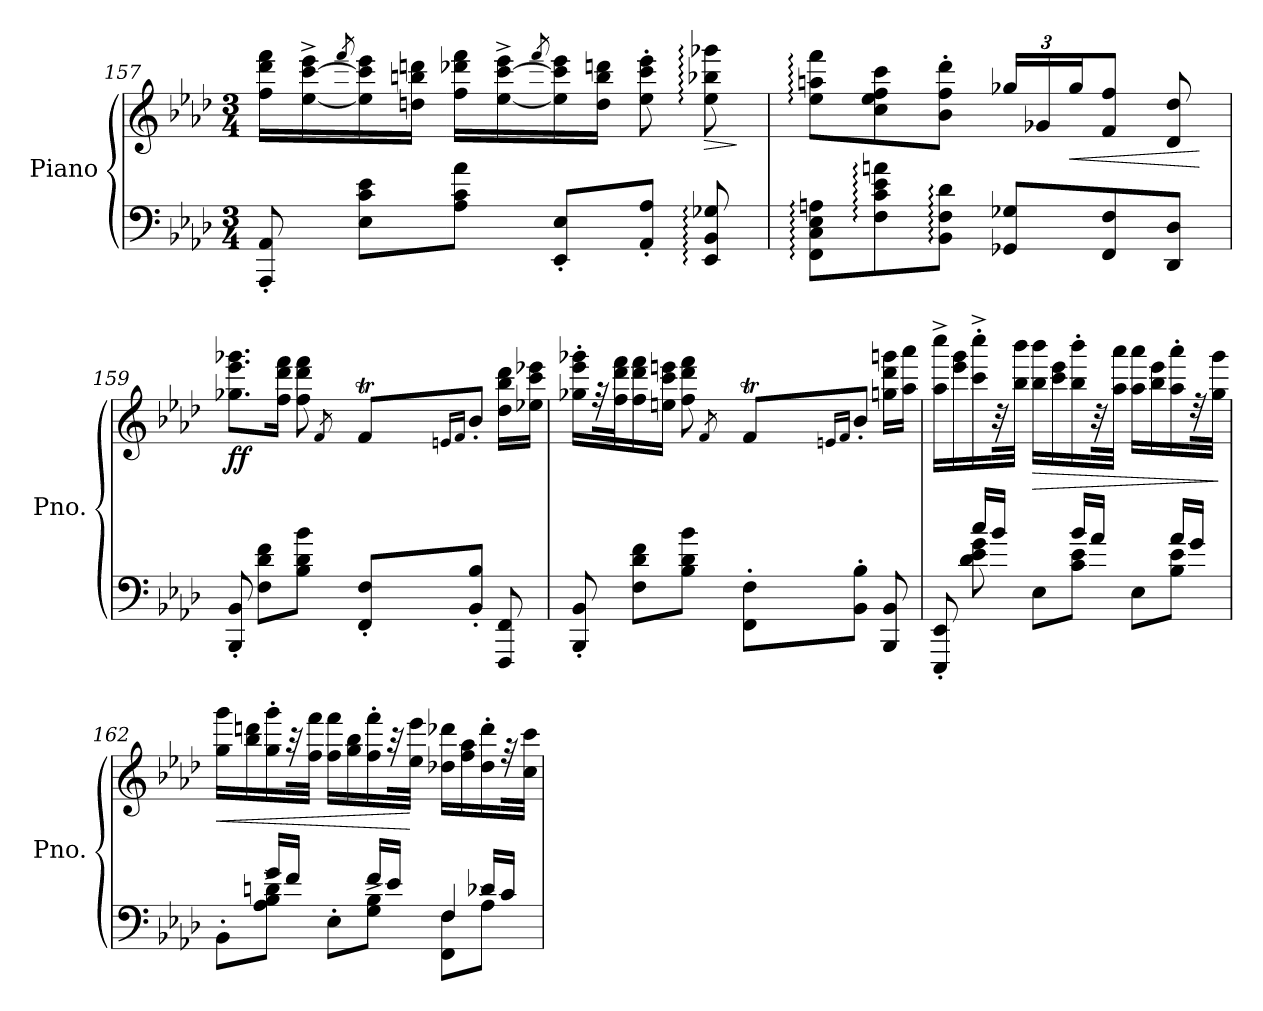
**kern	**kern	**dynam
*part1	*part1	*part1
*staff2	*staff1	*staff1/2
*I"Piano	*	*
*I'Pno.	*	*
!!LO:LB:g=z
*clefF4	*clefG2	*
*k[b-e-a-d-]	*k[b-e-a-d-]	*
*A-:	*A-:	*
*M3/4	*M3/4	*
=157	=157	=157
8AAA-/' 8AA-/'	16ff\ 16ddd-\ 16fff\LL	.
.	[16ee-\^ [16ccc\^ 16eee-\^	.
.	8qfff/	.
8E-\ 8c\ 8e-\L	16ee-\] 16ccc\] 16eee-\	.
.	16ddn\ 16bbn\ 16dddn\JJ	.
8A-\ 8c\ 8a-\J	16ff\ 16ddd-X\ 16fff\LL	.
.	[16ee-\^ [16ccc\^ 16eee-\^	.
.	8qfff/	.
8EE-/' 8E-/'L	16ee-\] 16ccc\] 16eee-\	.
.	16dd\ 16bb\ 16dddn\JJ	.
8AA-/' 8A-/'J	8ee-\' 8ccc\' 8eee-\'	.
!	!	!LO:HP:b
8EE-/: 8BB-/: 8G-X/:	8ee-\: 8bb-X\: 8ggg-X\:	>
.	.	]
=158	=158	=158
8FF\: 8C\: 8E-\: 8An\:L	8ee-\: 8aan\: 8fff\:L	.
8F\: 8c\: 8e-\: 8an\:	8cc\ 8ee-\ 8ff\ 8ccc\	.
8BB-\: 8F\: 8d-\:J	8b-\' 8ff\' 8ddd-\'J	.
*	*Xbrackettup	*
8GG-X/ 8G-X/L	24gg-X/LL	.
.	24g-X/	.
!	!	!LO:HP:b
.	24gg-/J	<
8FF/ 8F/	8f/ 8ff/J	.
8DD-/ 8D-/J	8d-/ 8dd-/	.
.	.	[
!!LO:PB:g=z
=159	=159	=159
*	*^	*
!	!	!	!LO:DY:b
8BBB-/' 8BB-/'	8.gg-X\ 8.eee-\ 8.ggg-X\L	4.ryy	ff
8F\ 8d-\ 8f\L	.	.	.
.	16ff\ 16ddd-\ 16fff\Jk	.	.
8B-\ 8d-\ 8b-\J	8ff\ 8ddd-\ 8fff\	.	.
.	8qf/	.	.
8FF/' 8F/'L	8fT/L	32g-Xyy	.
.	.	32fyy	.
.	.	32g-yy	.
.	.	32fyy	.
.	16qen/LL	.	.
.	16qf/JJ	.	.
8BB-/' 8B-/'J	8b-'/J	4ryy	.
8FFF/ 8FF/	16dd-\ 16bb-\ 16ddd-\LL	.	.
.	16ee-X\ 16ccc\ 16eee-X\JJ	.	.
=160	=160	=160	=160
8BBB-/' 8BB-/'	16ryy	16gg-X\' 16eee-\' 16ggg-X\'LL	.
.	32rff	32ryy	.
.	32ryy	32ff\ 32ddd-\ 32fff\K	.
8F\ 8d-\ 8f\L	8ryy	16ff\ 16ddd-\ 16fff\	.
.	.	16een\ 16ccc\ 16eeen\JJ	.
8B-\ 8d-\ 8b-\J	8ryy	8ff\ 8ddd-\ 8fff\	.
.	8qf/	.	.
8FF\' 8F\'L	8fT/L	32g-Xyy	.
.	.	32fyy	.
.	.	32g-yy	.
.	.	32fyy	.
.	16qen/LL	.	.
.	16qf/JJ	.	.
8BB-\' 8B-\'J	8b-'/J	8ryy	.
8BBB-/ 8BB-/	8ryy	16ggn\ 16ddd-\ 16gggn\LL	.
.	.	16aa-\ 16aaa-\JJ	.
=161	=161	=161	=161
*^	*	*	*
8EEE-/' 8EE-/'	8ryy	8.ryy	16aa-\^ 16cccc\^LL	.
.	.	.	16eee-\ 16ggg\	.
8d-\ 8e-\ 8g\	16cc/LL	.	16ccc\'^ 16cccc\'^	.
.	16b-/JJ	32r	32ryy	.
.	.	32ryy	32bb-\ 32bbb-\JJk	.
!	!	!	!	!LO:HP:b
8E-\L	8ryy	8.ryy	16bb-\ 16bbb-\LL	>
.	.	.	16ccc\ 16eee-\	.
8c\ 8e-\J	16b-/LL	.	16bb-\' 16bbb-\'	.
.	16a-/JJ	32r	32ryy	.
.	.	32ryy	32aa-\ 32aaa-\JJk	.
8E-\L	8ryy	8.ryy	16aa-\ 16aaa-\LL	.
.	.	.	16bb-\ 16eee-\	.
8B-\ 8e-\J	16a-/LL	.	16aa-\' 16aaa-\'	.
.	16g/JJ	32rdd	32ryy	.
.	.	32ryy	32gg\ 32ggg\JJk	.
*v	*v	*	*	*
*	*v	*v	*
.	.	]
!!LO:LB:g=z
=162	=162	=162
*^	*	*
*	*^	*	*
!	!	!	!	!LO:HP:b
*	*	*	*^	*
8BB-'\L	8ryy	2ryy	8.ryy	16gg\ 16ggg\LL	<
.	.	.	.	16bb-\ 16dddn\	.
8A-\^ 8B-\^ 8dn\^J	16g/LL	.	.	16gg\' 16ggg\'	.
.	16f/JJ	.	32raa	32ryy	.
.	.	.	32ryy	32ff\ 32fff\JJk	.
8E-'\L	8ryy	.	8.ryy	16ff\ 16fff\LL	.
.	.	.	.	16gg\ 16bb-\	.
8G\^ 8B-\^J	16f/LL	.	.	16ff\' 16fff\'	.
.	16e-/JJ	.	32raa	32ryy	.
.	.	.	32ryy	32ee-\ 32eee-\JJk	[
8FF\ 8F\L	8ryy	4F/	8.ryy	16dd-X\ 16ddd-X\LL	.
.	.	.	.	16ff\ 16aa-\	.
8A-^\J	16d-X/LL	.	.	16dd-\' 16ddd-\'	.
.	16c/JJ	.	32rff	32ryy	.
.	.	.	32ryy	32cc\ 32ccc\JJk	.
*v	*v	*v	*	*	*
*	*v	*v	*
=	=	=
*-	*-	*-
